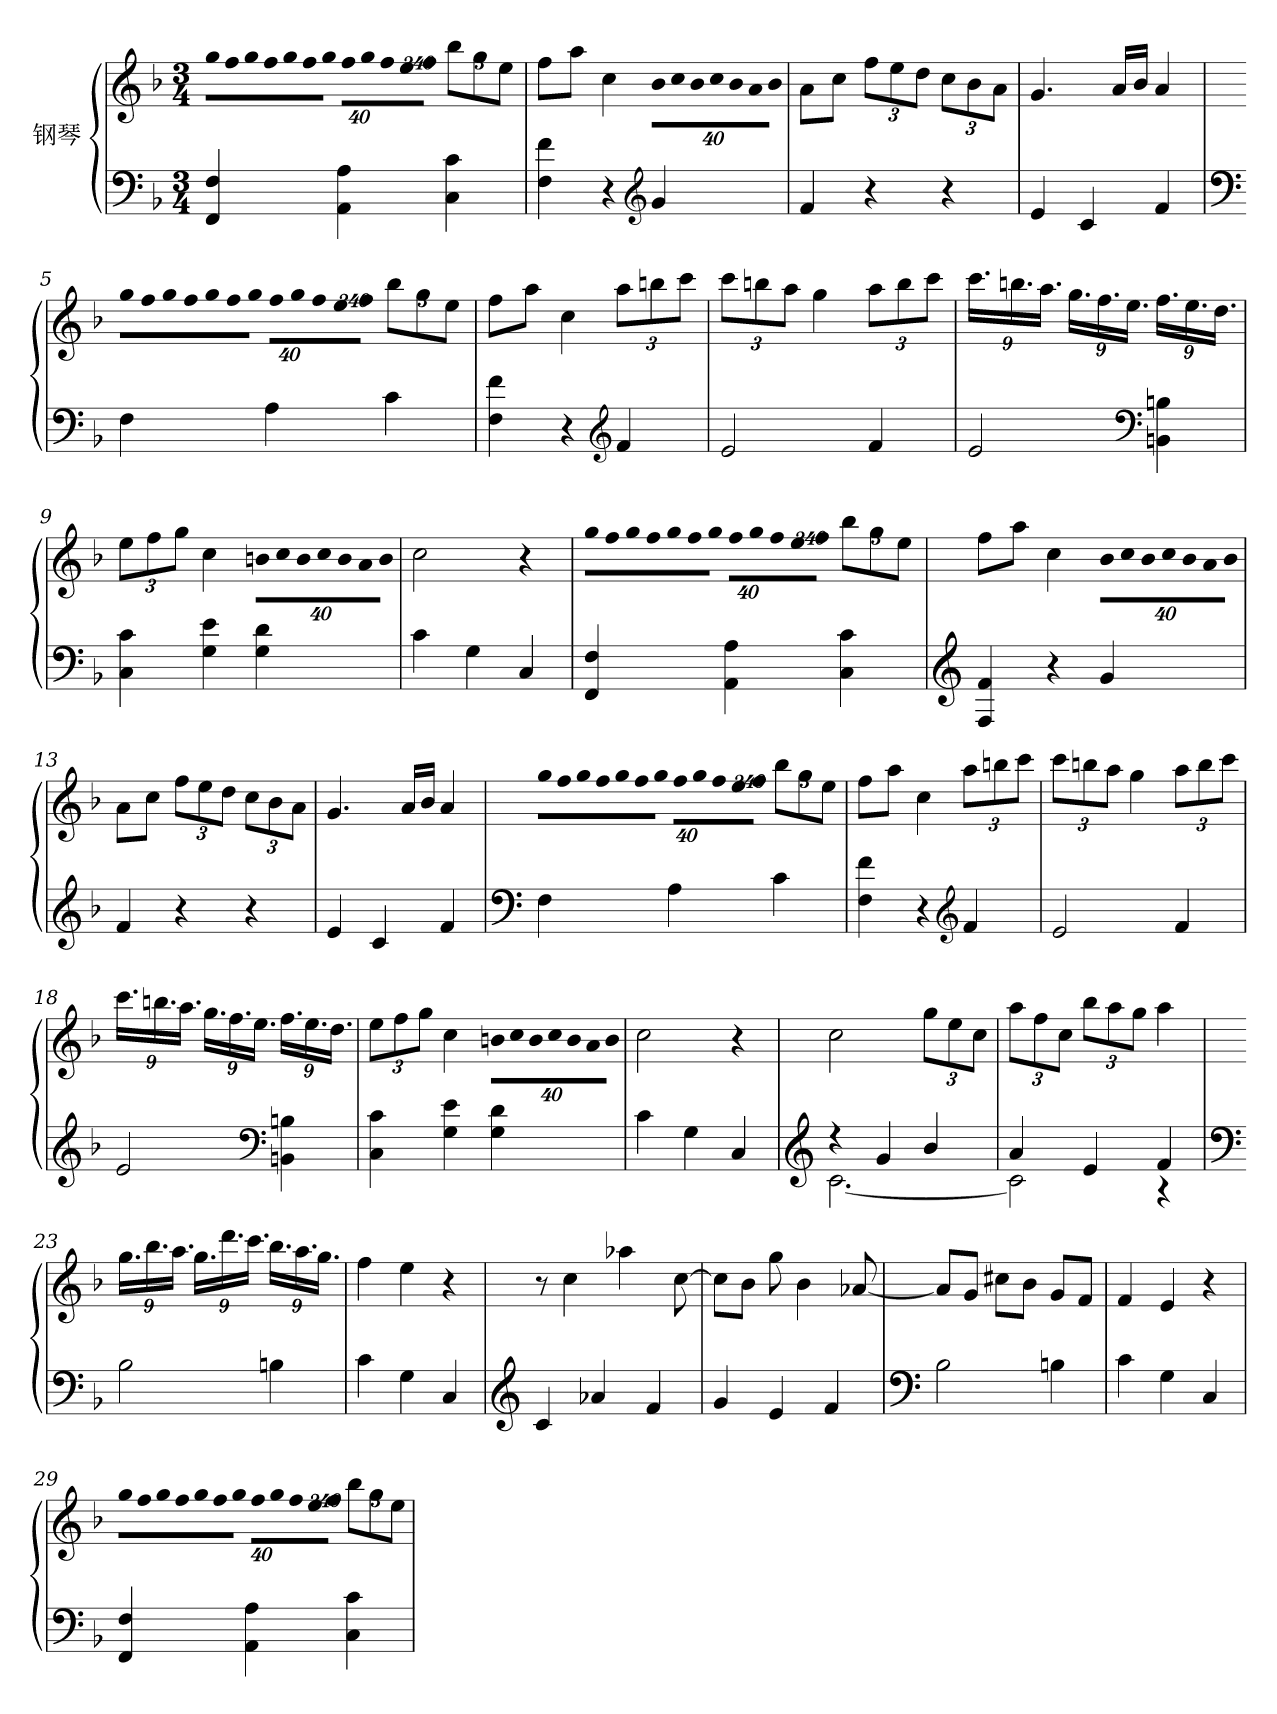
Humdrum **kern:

**kern	**kern
*part2	*part1
*staff2	*staff1
*I"钢琴	*I"钢琴
*clefF4	*clefG2
*k[b-]	*k[b-]
*M3/4	*M3/4
*MM125	*MM125
*	*Xbrackettup
=1	=1
!	!LO:N:vis=32
4FF/ 4F/	640%23gg\LLL
!	!LO:N:vis=32
.	640%23ff\
!	!LO:N:vis=32
.	640%23gg\
!	!LO:N:vis=32
.	640%23ff\
!	!LO:N:vis=32
.	640%23gg\
!	!LO:N:vis=32
.	640%23ff\
!	!LO:N:vis=32
.	640%23gg\JJJ
4AA\ 4A\	.
!	!LO:N:vis=32
.	640%23ff\LLL
!	!LO:N:vis=32
.	640%23gg\
!	!LO:N:vis=32
.	640%23ff\J
!	!LO:N:vis=16
.	1920%137ee\
!	!LO:N:vis=16
.	1920%137ff\JJ
4C\ 4c\	.
.	12bb-\L
.	12gg\
.	12ee\J
480ryy	.
=2	=2
4F\ 4f\	8ff\L
.	8aa\J
4r	4cc\
*clefG2	*
!	!LO:N:vis=32
4g/	640%23b-\LLL
!	!LO:N:vis=32
.	640%23cc\
!	!LO:N:vis=32
.	640%23b-\
!	!LO:N:vis=32
.	640%23cc\
!	!LO:N:vis=32
.	640%23b-\
!	!LO:N:vis=32
.	640%23a\
!	!LO:N:vis=32
.	640%23b-\JJJ
640ryy	.
=3	=3
4f/	8a\L
.	8cc\J
4r	12ff\L
.	12ee\
.	12dd\J
4r	12cc\L
.	12b-\
.	12a\J
=4	=4
4e/	4.g/
4c/	.
.	16a/LL
.	16b-/JJ
4f/	4a/
!!LO:LB:g=z
=5	=5
*clefF4	*
!	!LO:N:vis=32
4F\	640%23gg\LLL
!	!LO:N:vis=32
.	640%23ff\
!	!LO:N:vis=32
.	640%23gg\
!	!LO:N:vis=32
.	640%23ff\
!	!LO:N:vis=32
.	640%23gg\
!	!LO:N:vis=32
.	640%23ff\
!	!LO:N:vis=32
.	640%23gg\JJJ
4A\	.
!	!LO:N:vis=32
.	640%23ff\LLL
!	!LO:N:vis=32
.	640%23gg\
!	!LO:N:vis=32
.	640%23ff\J
!	!LO:N:vis=16
.	1920%137ee\
!	!LO:N:vis=16
.	1920%137ff\JJ
4c\	.
.	12bb-\L
.	12gg\
.	12ee\J
480ryy	.
=6	=6
4F\ 4f\	8ff\L
.	8aa\J
4r	4cc\
*clefG2	*
4f/	12aa\L
.	12bbn\
.	12ccc\J
=7	=7
2e/	12ccc\L
.	12bbn\
.	12aa\J
.	4gg\
4f/	12aa\L
.	12bb\
.	12ccc\J
!!LO:LB:g=z
=8	=8
2e/	18.ccc\LL
.	18.bbn\
.	18.aa\JJ
.	18.gg\LL
.	18.ff\
.	18.ee\JJ
*clefF4	*
4BBn\ 4Bn\	18.ff\LL
.	18.ee\
.	18.dd\JJ
=9	=9
4C\ 4c\	12ee\L
.	12ff\
.	12gg\J
4G\ 4e\	4cc\
!	!LO:N:vis=32
4G\ 4d\	640%23bn\LLL
!	!LO:N:vis=32
.	640%23cc\
!	!LO:N:vis=32
.	640%23b\
!	!LO:N:vis=32
.	640%23cc\
!	!LO:N:vis=32
.	640%23b\
!	!LO:N:vis=32
.	640%23a\
!	!LO:N:vis=32
.	640%23b\JJJ
640ryy	.
=10	=10
4c\	2cc\
4G\	.
4C/	4r
!!LO:LB:g=z
=11	=11
!	!LO:N:vis=32
4FF/ 4F/	640%23gg\LLL
!	!LO:N:vis=32
.	640%23ff\
!	!LO:N:vis=32
.	640%23gg\
!	!LO:N:vis=32
.	640%23ff\
!	!LO:N:vis=32
.	640%23gg\
!	!LO:N:vis=32
.	640%23ff\
!	!LO:N:vis=32
.	640%23gg\JJJ
4AA\ 4A\	.
!	!LO:N:vis=32
.	640%23ff\LLL
!	!LO:N:vis=32
.	640%23gg\
!	!LO:N:vis=32
.	640%23ff\J
!	!LO:N:vis=16
.	1920%137ee\
!	!LO:N:vis=16
.	1920%137ff\JJ
4C\ 4c\	.
.	12bb-\L
.	12gg\
.	12ee\J
480ryy	.
=12	=12
*clefG2	*
4F/ 4f/	8ff\L
.	8aa\J
4r	4cc\
!	!LO:N:vis=32
4g/	640%23b-\LLL
!	!LO:N:vis=32
.	640%23cc\
!	!LO:N:vis=32
.	640%23b-\
!	!LO:N:vis=32
.	640%23cc\
!	!LO:N:vis=32
.	640%23b-\
!	!LO:N:vis=32
.	640%23a\
!	!LO:N:vis=32
.	640%23b-\JJJ
640ryy	.
=13	=13
4f/	8a\L
.	8cc\J
4r	12ff\L
.	12ee\
.	12dd\J
4r	12cc\L
.	12b-\
.	12a\J
=14	=14
4e/	4.g/
4c/	.
.	16a/LL
.	16b-/JJ
4f/	4a/
!!LO:LB:g=z
=15	=15
*clefF4	*
!	!LO:N:vis=32
4F\	640%23gg\LLL
!	!LO:N:vis=32
.	640%23ff\
!	!LO:N:vis=32
.	640%23gg\
!	!LO:N:vis=32
.	640%23ff\
!	!LO:N:vis=32
.	640%23gg\
!	!LO:N:vis=32
.	640%23ff\
!	!LO:N:vis=32
.	640%23gg\JJJ
4A\	.
!	!LO:N:vis=32
.	640%23ff\LLL
!	!LO:N:vis=32
.	640%23gg\
!	!LO:N:vis=32
.	640%23ff\J
!	!LO:N:vis=16
.	1920%137ee\
!	!LO:N:vis=16
.	1920%137ff\JJ
4c\	.
.	12bb-\L
.	12gg\
.	12ee\J
480ryy	.
=16	=16
4F\ 4f\	8ff\L
.	8aa\J
4r	4cc\
*clefG2	*
4f/	12aa\L
.	12bbn\
.	12ccc\J
=17	=17
2e/	12ccc\L
.	12bbn\
.	12aa\J
.	4gg\
4f/	12aa\L
.	12bb\
.	12ccc\J
!!LO:LB:g=z
=18	=18
2e/	18.ccc\LL
.	18.bbn\
.	18.aa\JJ
.	18.gg\LL
.	18.ff\
.	18.ee\JJ
*clefF4	*
4BBn\ 4Bn\	18.ff\LL
.	18.ee\
.	18.dd\JJ
=19	=19
4C\ 4c\	12ee\L
.	12ff\
.	12gg\J
4G\ 4e\	4cc\
!	!LO:N:vis=32
4G\ 4d\	640%23bn\LLL
!	!LO:N:vis=32
.	640%23cc\
!	!LO:N:vis=32
.	640%23b\
!	!LO:N:vis=32
.	640%23cc\
!	!LO:N:vis=32
.	640%23b\
!	!LO:N:vis=32
.	640%23a\
!	!LO:N:vis=32
.	640%23b\JJJ
640ryy	.
=20	=20
4c\	2cc\
4G\	.
4C/	4r
=21	=21
*clefG2	*
*^	*
4r	[2.c\	2cc\
4g/	.	.
4b-/	.	12gg\L
.	.	12ee\
.	.	12cc\J
!!LO:PB:g=z
=22	=22	=22
4a/	2c\]	12aa\L
.	.	12ff\
.	.	12cc\J
4e/	.	12bb-\L
.	.	12aa\
.	.	12gg\J
4f/	4r	4aa\
*v	*v	*
=23	=23
*clefF4	*
2B-\	18.gg\LL
.	18.bb-\
.	18.aa\JJ
.	18.gg\LL
.	18.ddd\
.	18.ccc\JJ
4Bn\	18.bb-\LL
.	18.aa\
.	18.gg\JJ
=24	=24
4c\	4ff\
4G\	4ee\
4C/	4r
=25	=25
*clefG2	*
4c/	8r
.	4cc\
4a-X/	.
.	4aa-X\
4f/	.
.	[8cc\
=26	=26
4g/	8cc\L]
.	8b-\J
4e/	8gg\
.	4b-\
4f/	.
.	[8a-X/
!!LO:LB:g=z
=27	=27
*clefF4	*
2B-\	8a-/L]
.	8g/J
.	8cc#X\L
.	8b-\J
4Bn\	8g/L
.	8f/J
=28	=28
4c\	4f/
4G\	4e/
4C/	4r
=29	=29
!	!LO:N:vis=32
4FF/ 4F/	640%23gg\LLL
!	!LO:N:vis=32
.	640%23ff\
!	!LO:N:vis=32
.	640%23gg\
!	!LO:N:vis=32
.	640%23ff\
!	!LO:N:vis=32
.	640%23gg\
!	!LO:N:vis=32
.	640%23ff\
!	!LO:N:vis=32
.	640%23gg\JJJ
4AA\ 4A\	.
!	!LO:N:vis=32
.	640%23ff\LLL
!	!LO:N:vis=32
.	640%23gg\
!	!LO:N:vis=32
.	640%23ff\J
!	!LO:N:vis=16
.	1920%137ee\
!	!LO:N:vis=16
.	1920%137ff\JJ
4C\ 4c\	.
.	12bb-\L
.	12gg\
.	12ee\J
480ryy	.
=	=
*-	*-
